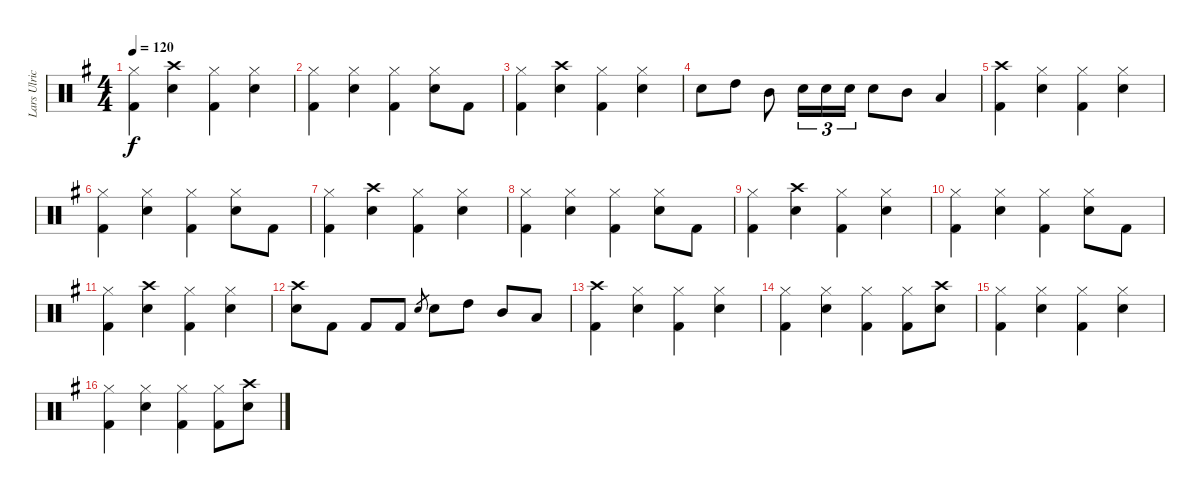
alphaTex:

\track ("Lars Ulrich" "Lars Ulric") {instrument percussion}
\staff {score}
\articulation defaults
\ts (4 4)
\tempo 120
\clef neutral
\ks g
("Hi-Hat (closed)" "Kick (hit) 2").4{dy f} ("Crash high (hit)" "Snare (hit) 2").4 ("Hi-Hat (closed)" "Kick (hit) 2").4 ("Hi-Hat (closed)" "Snare (hit) 2").4 |
("Hi-Hat (closed)" "Kick (hit) 2").4 ("Hi-Hat (closed)" "Snare (hit) 2").4 ("Hi-Hat (closed)" "Kick (hit) 2").4 ("Hi-Hat (closed)" "Snare (hit) 2").8 "Kick (hit) 2".8 |
("Hi-Hat (closed)" "Kick (hit) 2").4 ("Crash high (hit)" "Snare (hit) 2").4 ("Hi-Hat (closed)" "Kick (hit) 2").4 ("Hi-Hat (closed)" "Snare (hit) 2").4 |
"Snare (hit) 2".8 "High Tom (hit)".8 "Mid Tom (hit)".8 "Snare (hit) 2".16{tu (3 2)} "Snare (hit) 2".16{tu (3 2)} "Snare (hit) 2".16{tu (3 2)} "Snare (hit) 2".8 "Mid Tom (hit)".8 "Low Tom (hit)".4 |
("Crash high (hit)" "Kick (hit) 2").4 ("Hi-Hat (closed)" "Snare (hit) 2").4 ("Hi-Hat (closed)" "Kick (hit) 2").4 ("Hi-Hat (closed)" "Snare (hit) 2").4 |
("Hi-Hat (closed)" "Kick (hit) 2").4 ("Hi-Hat (closed)" "Snare (hit) 2").4 ("Hi-Hat (closed)" "Kick (hit) 2").4 ("Hi-Hat (closed)" "Snare (hit) 2").8 "Kick (hit) 2".8 |
("Hi-Hat (closed)" "Kick (hit) 2").4 ("Crash high (hit)" "Snare (hit) 2").4 ("Hi-Hat (closed)" "Kick (hit) 2").4 ("Hi-Hat (closed)" "Snare (hit) 2").4 |
("Hi-Hat (closed)" "Kick (hit) 2").4 ("Hi-Hat (closed)" "Snare (hit) 2").4 ("Hi-Hat (closed)" "Kick (hit) 2").4 ("Hi-Hat (closed)" "Snare (hit) 2").8 "Kick (hit) 2".8 |
("Hi-Hat (closed)" "Kick (hit) 2").4 ("Crash high (hit)" "Snare (hit) 2").4 ("Hi-Hat (closed)" "Kick (hit) 2").4 ("Hi-Hat (closed)" "Snare (hit) 2").4 |
("Hi-Hat (closed)" "Kick (hit) 2").4 ("Hi-Hat (closed)" "Snare (hit) 2").4 ("Hi-Hat (closed)" "Kick (hit) 2").4 ("Hi-Hat (closed)" "Snare (hit) 2").8 "Kick (hit) 2".8 |
("Hi-Hat (closed)" "Kick (hit) 2").4 ("Crash high (hit)" "Snare (hit) 2").4 ("Hi-Hat (closed)" "Kick (hit) 2").4 ("Hi-Hat (closed)" "Snare (hit) 2").4 |
("Crash high (hit)" "Snare (hit) 2").8 "Kick (hit) 2".8 "Kick (hit) 2".8 "Kick (hit) 2".8 "Snare (hit) 2".8{gr} "Snare (hit) 2".8 "High Tom (hit)".8 "Mid Tom (hit)".8 "Low Tom (hit)".8 |
("Crash high (hit)" "Kick (hit) 2").4 ("Hi-Hat (closed)" "Snare (hit) 2").4 ("Hi-Hat (closed)" "Kick (hit) 2").4 ("Hi-Hat (closed)" "Snare (hit) 2").4 |
("Hi-Hat (closed)" "Kick (hit) 2").4 ("Hi-Hat (closed)" "Snare (hit) 2").4 ("Hi-Hat (closed)" "Kick (hit) 2").4 ("Hi-Hat (closed)" "Kick (hit) 2").8 ("Crash high (hit)" "Snare (hit) 2").8 |
("Hi-Hat (closed)" "Kick (hit) 2").4 ("Hi-Hat (closed)" "Snare (hit) 2").4 ("Hi-Hat (closed)" "Kick (hit) 2").4 ("Hi-Hat (closed)" "Snare (hit) 2").4 |
("Hi-Hat (closed)" "Kick (hit) 2").4 ("Hi-Hat (closed)" "Snare (hit) 2").4 ("Hi-Hat (closed)" "Kick (hit) 2").4 ("Hi-Hat (closed)" "Kick (hit) 2").8 ("Crash high (hit)" "Snare (hit) 2").8
